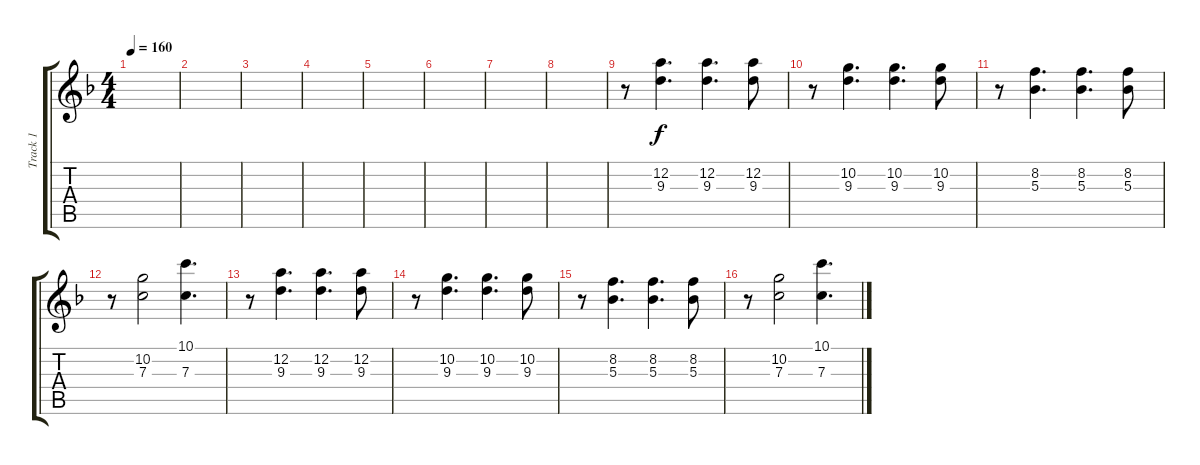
\track ("Track 1" "Track 1") {instrument electricguitarjazz}
\staff {score tabs}
\tuning (D4 A3 F3 C3 G2 C2) {hide}
\ts (4 4)
\tempo 160
\clef g2
\ks dminor
|
|
|
|
|
|
|
|
r.8 (12.2 9.3).4{d instrument electricguitarjazz} (12.2 9.3).4{d} (12.2 9.3).8 |
r.8 (10.2 9.3).4{d} (10.2 9.3).4{d} (10.2 9.3).8 |
r.8 (8.2 5.3).4{d} (8.2 5.3).4{d} (8.2 5.3).8 |
r.8 (10.2 7.3).2 (10.1 7.3).4{d} |
r.8 (12.2 9.3).4{d instrument electricguitarjazz} (12.2 9.3).4{d} (12.2 9.3).8 |
r.8 (10.2 9.3).4{d} (10.2 9.3).4{d} (10.2 9.3).8 |
r.8 (8.2 5.3).4{d} (8.2 5.3).4{d} (8.2 5.3).8 |
r.8 (10.2 7.3).2 (10.1 7.3).4{d}
